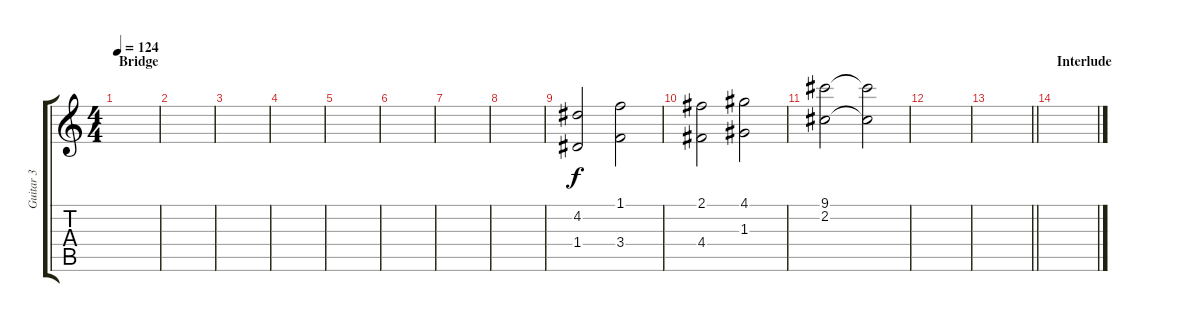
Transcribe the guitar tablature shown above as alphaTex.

\track ("Guitar 3" "Guitar 3") {instrument overdrivenguitar}
\staff {score tabs}
\tuning (E4 B3 G3 D3 A2 E2) {hide}
\ts (4 4)
\section ("" "Bridge")
\tempo 124
\clef g2
\ks c
|
|
|
|
|
|
|
|
(4.2 1.4).2 (1.1 3.4).2 |
(2.1 4.4).2 (4.1 1.3).2 |
(9.1 2.2).2 (9.1{t} 2.2{t}).2{volume 0} |
|
\barLineRight lightlight
|
\section ("" "Interlude")
